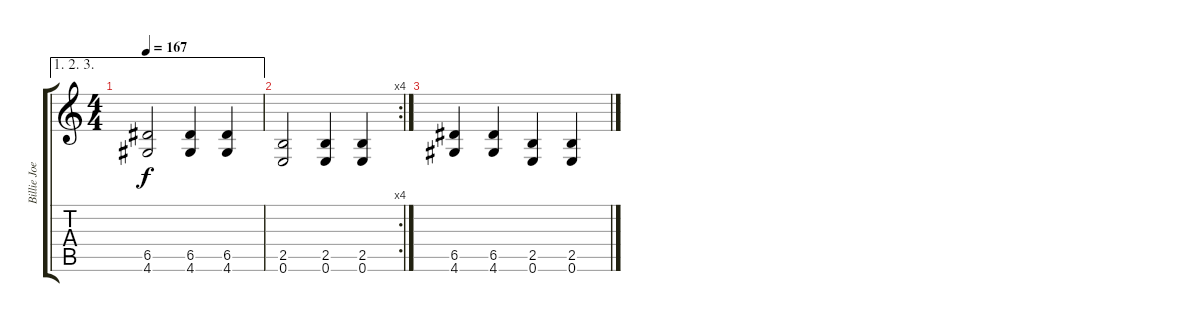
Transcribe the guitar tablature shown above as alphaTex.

\track ("Billie Joe Armstrong (Guitar 2)" "Billie Joe") {instrument acousticguitarnylon}
\staff {score tabs}
\tuning (E4 B3 G3 D3 A2 E2) {hide}
\ae (1 2 3)
\ts (4 4)
\tempo 167
\clef g2
\ks c
(6.5 4.6).2{dy f} (6.5 4.6).4 (6.5 4.6).4 |
\rc 4
(2.5 0.6).2 (2.5 0.6).4 (2.5 0.6).4 |
(6.5 4.6).4{volume 13 instrument overdrivenguitar} (6.5 4.6).4 (2.5 0.6).4 (2.5 0.6).4
